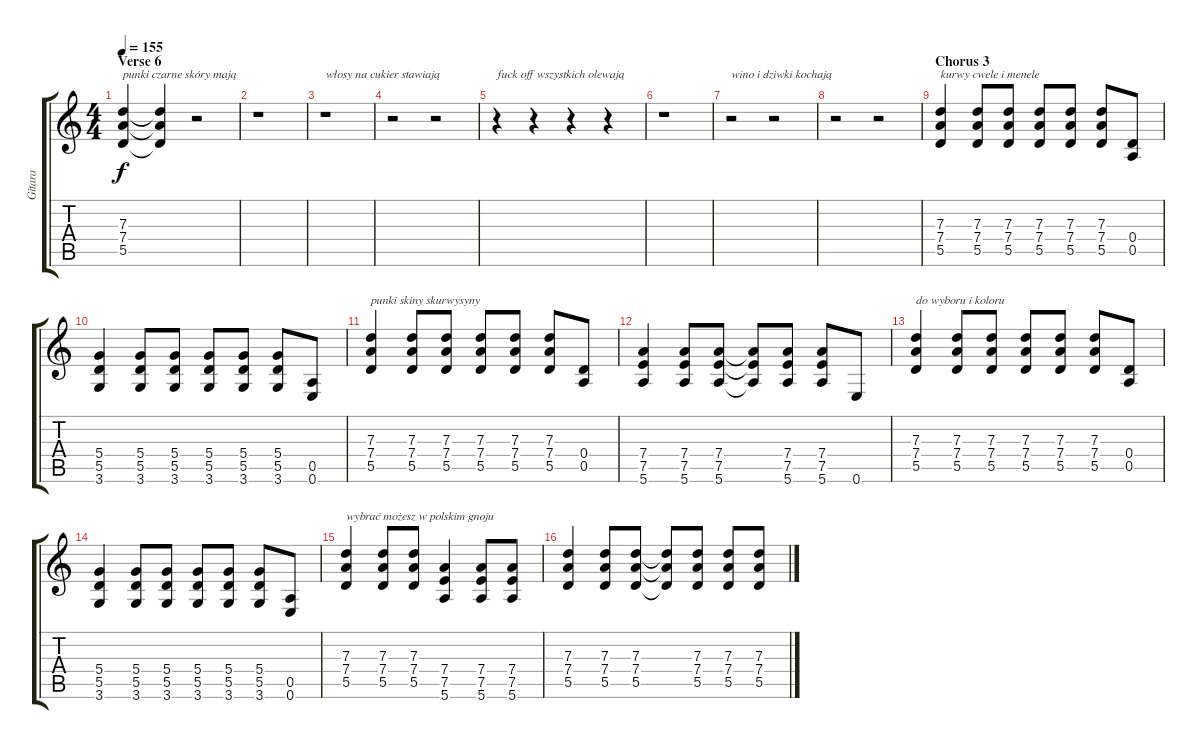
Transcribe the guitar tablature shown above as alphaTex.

\track ("Gitara     - Kefir" "Gitara    ") {instrument distortionguitar}
\staff {score tabs}
\tuning (E4 B3 G3 D3 A2 E2) {hide}
\ts (4 4)
\section ("" "Verse 6")
\tempo 155
\clef g2
\ks c
(7.3{t} 7.4{t} 5.5{t}).4{txt "punki czarne skóry mają" dy f} (7.3{t} 7.4{t} 5.5{t}).4 r.2 |
r.1 |
r.1{txt "włosy na cukier stawiają"} |
r.2 r.2 |
r.4{txt "fuck off wszystkich olewają"} r.4 r.4 r.4 |
r.1 |
r.2{txt "wino i dziwki kochają"} r.2 |
r.2 r.2 |
\section ("" "Chorus 3")
(7.3 7.4 5.5).4{txt "kurwy cwele i menele"} (7.3 7.4 5.5).8 (7.3 7.4 5.5).8 (7.3 7.4 5.5).8 (7.3 7.4 5.5).8 (7.3 7.4 5.5).8 (0.4 0.5).8 |
(5.4 5.5 3.6).4 (5.4 5.5 3.6).8 (5.4 5.5 3.6).8 (5.4 5.5 3.6).8 (5.4 5.5 3.6).8 (5.4 5.5 3.6).8 (0.5 0.6).8 |
(7.3 7.4 5.5).4{txt "punki skiny skurwysyny"} (7.3 7.4 5.5).8 (7.3 7.4 5.5).8 (7.3 7.4 5.5).8 (7.3 7.4 5.5).8 (7.3 7.4 5.5).8 (0.4 0.5).8 |
(7.4 7.5 5.6).4 (7.4 7.5 5.6).8 (7.4 7.5 5.6).8 (7.4{t} 7.5{t} 5.6{t}).8 (7.4 7.5 5.6).8 (7.4 7.5 5.6).8 0.6.8 |
(7.3 7.4 5.5).4{txt "do wyboru i koloru"} (7.3 7.4 5.5).8 (7.3 7.4 5.5).8 (7.3 7.4 5.5).8 (7.3 7.4 5.5).8 (7.3 7.4 5.5).8 (0.4 0.5).8 |
(5.4 5.5 3.6).4 (5.4 5.5 3.6).8 (5.4 5.5 3.6).8 (5.4 5.5 3.6).8 (5.4 5.5 3.6).8 (5.4 5.5 3.6).8 (0.5 0.6).8 |
(7.3 7.4 5.5).4{txt "wybrać możesz w polskim gnoju"} (7.3 7.4 5.5).8 (7.3 7.4 5.5).8 (7.4 7.5 5.6).4 (7.4 7.5 5.6).8 (7.4 7.5 5.6).8 |
(7.3 7.4 5.5).4 (7.3 7.4 5.5).8 (7.3 7.4 5.5).8 (7.3{t} 7.4{t} 5.5{t}).8 (7.3 7.4 5.5).8 (7.3 7.4 5.5).8 (7.3 7.4 5.5).8
